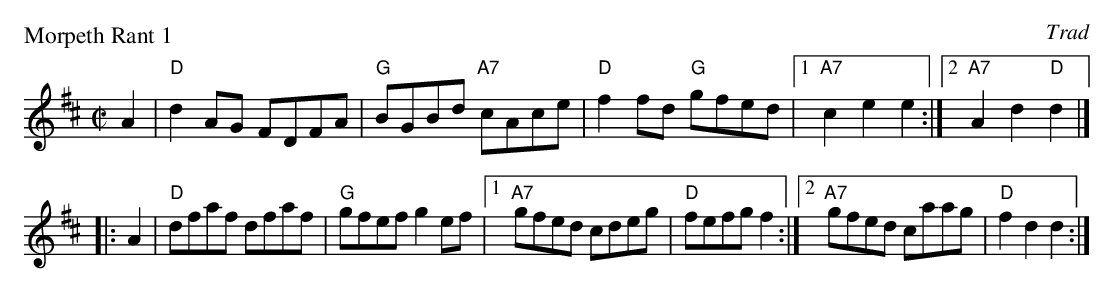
X:1
P: Morpeth Rant 1
O: Trad
M: C|
L: 1/8
K: D
   A2 | "D"d2AG FDFA | "G"BGBd "A7"cAce | "D"f2fd "G"gfed |1 "A7"c2e2 e2 :|2 "A7"A2d2 "D"d2 |]
|: A2 | "D"dfaf dfaf | "G"gfef g2ef |1 "A7"gfed cdeg | "D"fefg f2 :|2 "A7"gfed caag | "D"f2d2 d2 :|
